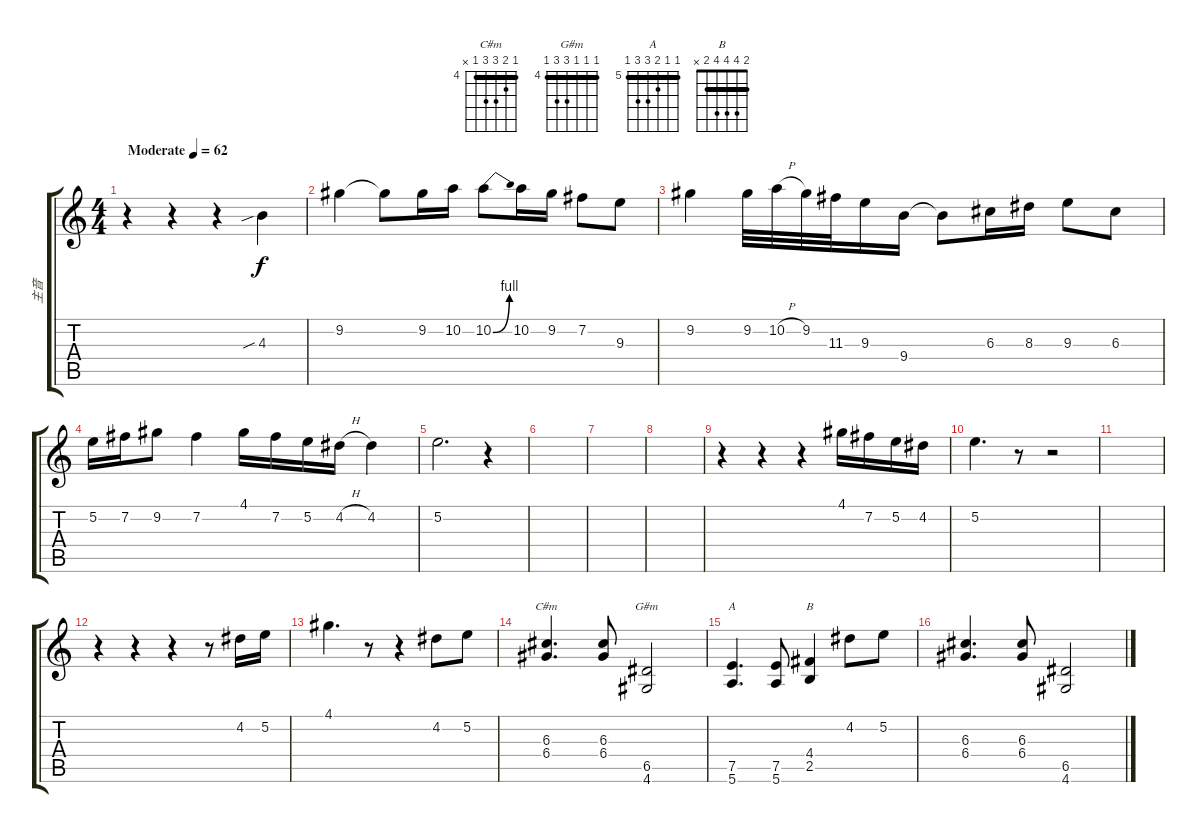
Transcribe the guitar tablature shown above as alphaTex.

\track ("主音" "主音") {instrument distortionguitar}
\staff {score tabs}
\tuning (E4 B3 G3 D3 A2 E2) {hide}
\chord ("C#m" 4 5 6 6 4 x) {firstfret 4 barre 4}
\chord ("G#m" 4 4 4 6 6 4) {firstfret 4 barre 4}
\chord ("A" 5 5 6 7 7 5) {firstfret 5 barre 5}
\chord ("B" 2 4 4 4 2 x) {barre 2}
\ts (4 4)
\tempo (62 "Moderate")
\clef g2
\ks c
r.4{dy f instrument distortionguitar} r.4 r.4 4.3{sib}.4 |
9.2.4 9.2{t}.8 9.2.16 10.2.16 10.2{be (bend 0 0 60 4)}.8 10.2.16 9.2.16 7.2.8 9.3.8 |
9.2.4 9.2.32 10.2{h}.32 9.2.32 11.3.32 9.3.16 9.4.16 9.4{t}.8 6.3.16 8.3.16 9.3.8 6.3.8{txt ""} |
5.2.16 7.2.16 9.2.8 7.2.4 4.1.16 7.2.16 5.2.16 4.2{h}.16 4.2.4 |
5.2.2{d} r.4 |
|
|
|
r.4 r.4 r.4 4.1.16 7.2.16 5.2.16 4.2.16 |
5.2.4{d} r.8 r.2 |
|
r.4 r.4 r.4 r.8 4.2.16 5.2.16 |
4.1.4{d} r.8 r.4 4.2.8 5.2.8 |
(6.3 6.4).4{d ch "C#m"} (6.3 6.4).8 (6.5 4.6).2{ch "G#m"} |
(7.5 5.6).4{d ch "A"} (7.5 5.6).8 (4.4 2.5).4{ch "B"} 4.2.8 5.2.8 |
(6.3 6.4).4{d} (6.3 6.4).8 (6.5 4.6).2
